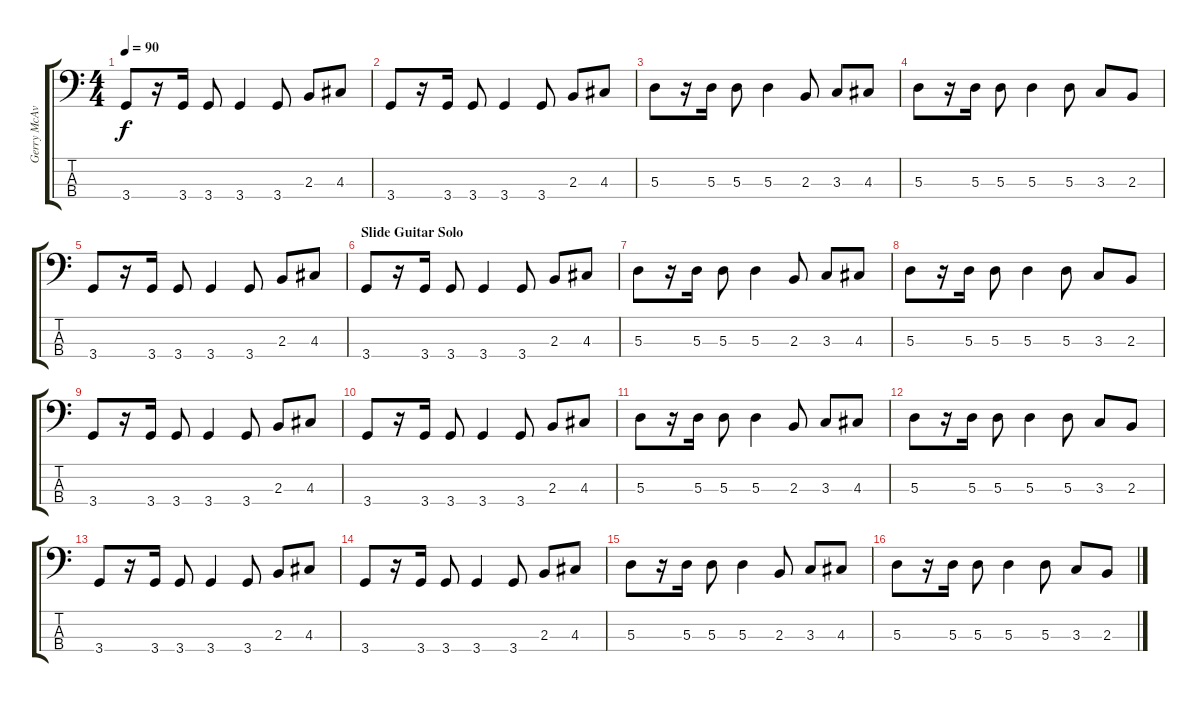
\track ("Gerry McAvoy" "Gerry McAv") {instrument electricbasspick}
\staff {score tabs}
\tuning (G2 D2 A1 E1) {hide}
\ts (4 4)
\tempo 90
\clef f4
\ks c
3.4.8{dy f} r.16 3.4.16 3.4.8 3.4.4 3.4.8 2.3.8 4.3.8 |
3.4.8 r.16 3.4.16 3.4.8 3.4.4 3.4.8 2.3.8 4.3.8 |
5.3.8 r.16 5.3.16 5.3.8 5.3.4 2.3.8 3.3.8 4.3.8 |
5.3.8 r.16 5.3.16 5.3.8 5.3.4 5.3.8 3.3.8 2.3.8 |
3.4.8 r.16 3.4.16 3.4.8 3.4.4 3.4.8 2.3.8 4.3.8 |
\section ("" "Slide Guitar Solo")
3.4.8 r.16 3.4.16 3.4.8 3.4.4 3.4.8 2.3.8 4.3.8 |
5.3.8 r.16 5.3.16 5.3.8 5.3.4 2.3.8 3.3.8 4.3.8 |
5.3.8 r.16 5.3.16 5.3.8 5.3.4 5.3.8 3.3.8 2.3.8 |
3.4.8 r.16 3.4.16 3.4.8 3.4.4 3.4.8 2.3.8 4.3.8 |
3.4.8 r.16 3.4.16 3.4.8 3.4.4 3.4.8 2.3.8 4.3.8 |
5.3.8 r.16 5.3.16 5.3.8 5.3.4 2.3.8 3.3.8 4.3.8 |
5.3.8 r.16 5.3.16 5.3.8 5.3.4 5.3.8 3.3.8 2.3.8 |
3.4.8 r.16 3.4.16 3.4.8 3.4.4 3.4.8 2.3.8 4.3.8 |
3.4.8 r.16 3.4.16 3.4.8 3.4.4 3.4.8 2.3.8 4.3.8 |
5.3.8 r.16 5.3.16 5.3.8 5.3.4 2.3.8 3.3.8 4.3.8 |
5.3.8 r.16 5.3.16 5.3.8 5.3.4 5.3.8 3.3.8 2.3.8
